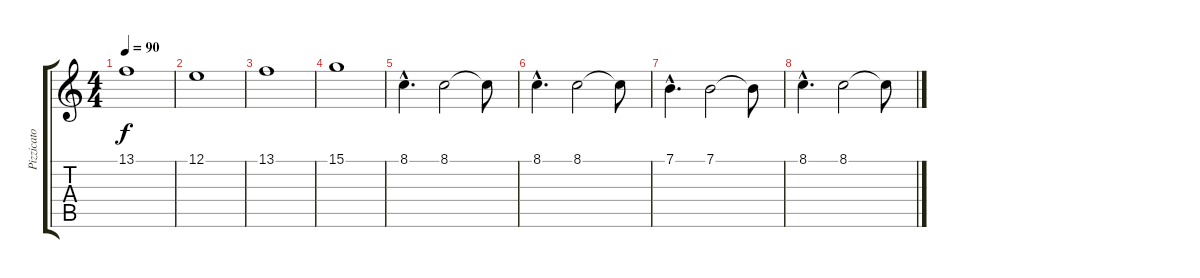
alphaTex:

\track ("Pizzicato" "Pizzicato") {instrument pizzicatostrings}
\staff {score tabs}
\tuning (E4 B3 G3 D3 A2 E2) {hide}
\ts (4 4)
\tempo 90
\clef g2
\ks c
13.1.1{dy f} |
12.1.1 |
13.1.1 |
15.1.1 |
8.1{hac}.4{d volume 9 instrument cello} 8.1.2 8.1{t}.8 |
8.1{hac}.4{d} 8.1.2 8.1{t}.8 |
7.1{hac}.4{d} 7.1.2 7.1{t}.8 |
8.1{hac}.4{d} 8.1.2 8.1{t}.8
